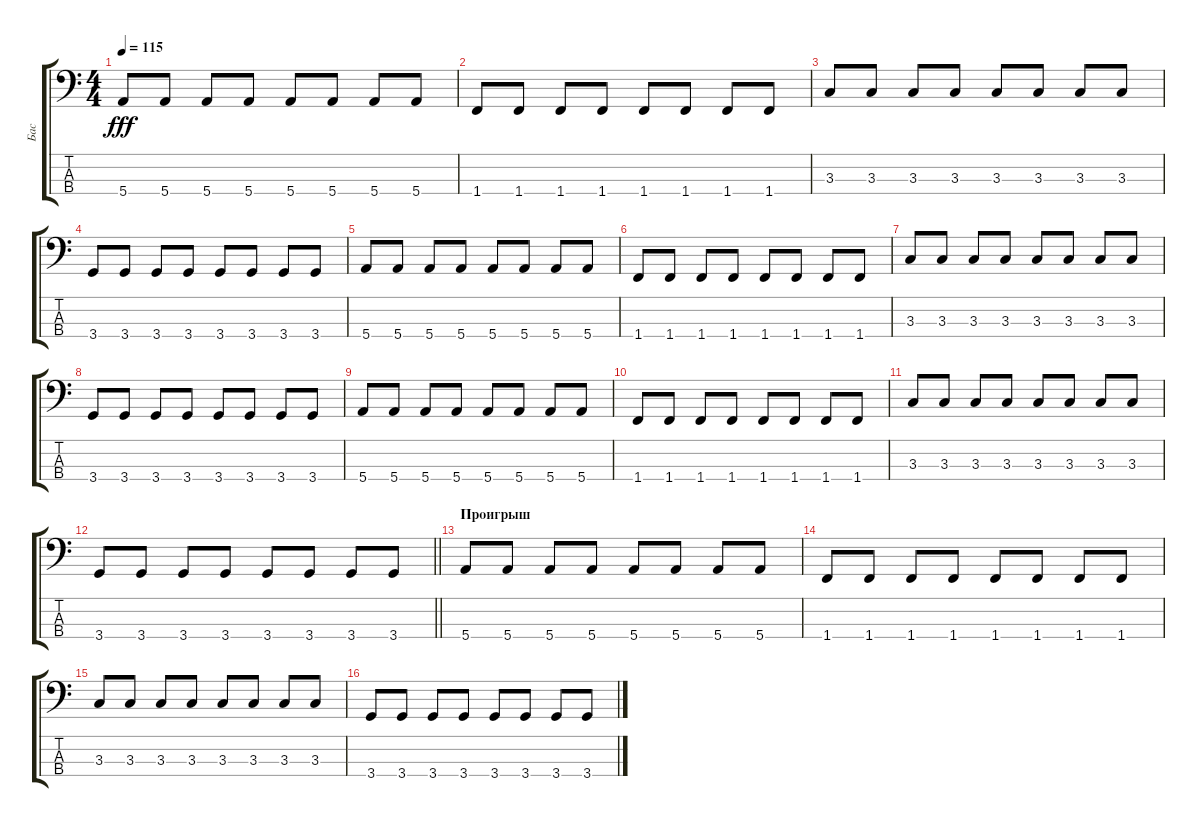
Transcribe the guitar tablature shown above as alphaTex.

\track ("Бас" "Бас") {instrument electricbassfinger}
\staff {score tabs}
\tuning (G2 D2 A1 E1) {hide}
\ts (4 4)
\tempo 115
\clef f4
\ks c
5.4.8{dy fff} 5.4.8 5.4.8 5.4.8 5.4.8 5.4.8 5.4.8 5.4.8 |
1.4.8 1.4.8 1.4.8 1.4.8 1.4.8 1.4.8 1.4.8 1.4.8 |
3.3.8 3.3.8 3.3.8 3.3.8 3.3.8 3.3.8 3.3.8 3.3.8 |
3.4.8 3.4.8 3.4.8 3.4.8 3.4.8 3.4.8 3.4.8 3.4.8 |
5.4.8 5.4.8 5.4.8 5.4.8 5.4.8 5.4.8 5.4.8 5.4.8 |
1.4.8 1.4.8 1.4.8 1.4.8 1.4.8 1.4.8 1.4.8 1.4.8 |
3.3.8 3.3.8 3.3.8 3.3.8 3.3.8 3.3.8 3.3.8 3.3.8 |
3.4.8 3.4.8 3.4.8 3.4.8 3.4.8 3.4.8 3.4.8 3.4.8 |
5.4.8 5.4.8 5.4.8 5.4.8 5.4.8 5.4.8 5.4.8 5.4.8 |
1.4.8 1.4.8 1.4.8 1.4.8 1.4.8 1.4.8 1.4.8 1.4.8 |
3.3.8 3.3.8 3.3.8 3.3.8 3.3.8 3.3.8 3.3.8 3.3.8 |
\barLineRight lightlight
3.4.8 3.4.8 3.4.8 3.4.8 3.4.8 3.4.8 3.4.8 3.4.8 |
\section ("" "Проигрыш")
5.4.8 5.4.8 5.4.8 5.4.8 5.4.8 5.4.8 5.4.8 5.4.8 |
1.4.8 1.4.8 1.4.8 1.4.8 1.4.8 1.4.8 1.4.8 1.4.8 |
3.3.8 3.3.8 3.3.8 3.3.8 3.3.8 3.3.8 3.3.8 3.3.8 |
3.4.8 3.4.8 3.4.8 3.4.8 3.4.8 3.4.8 3.4.8 3.4.8
